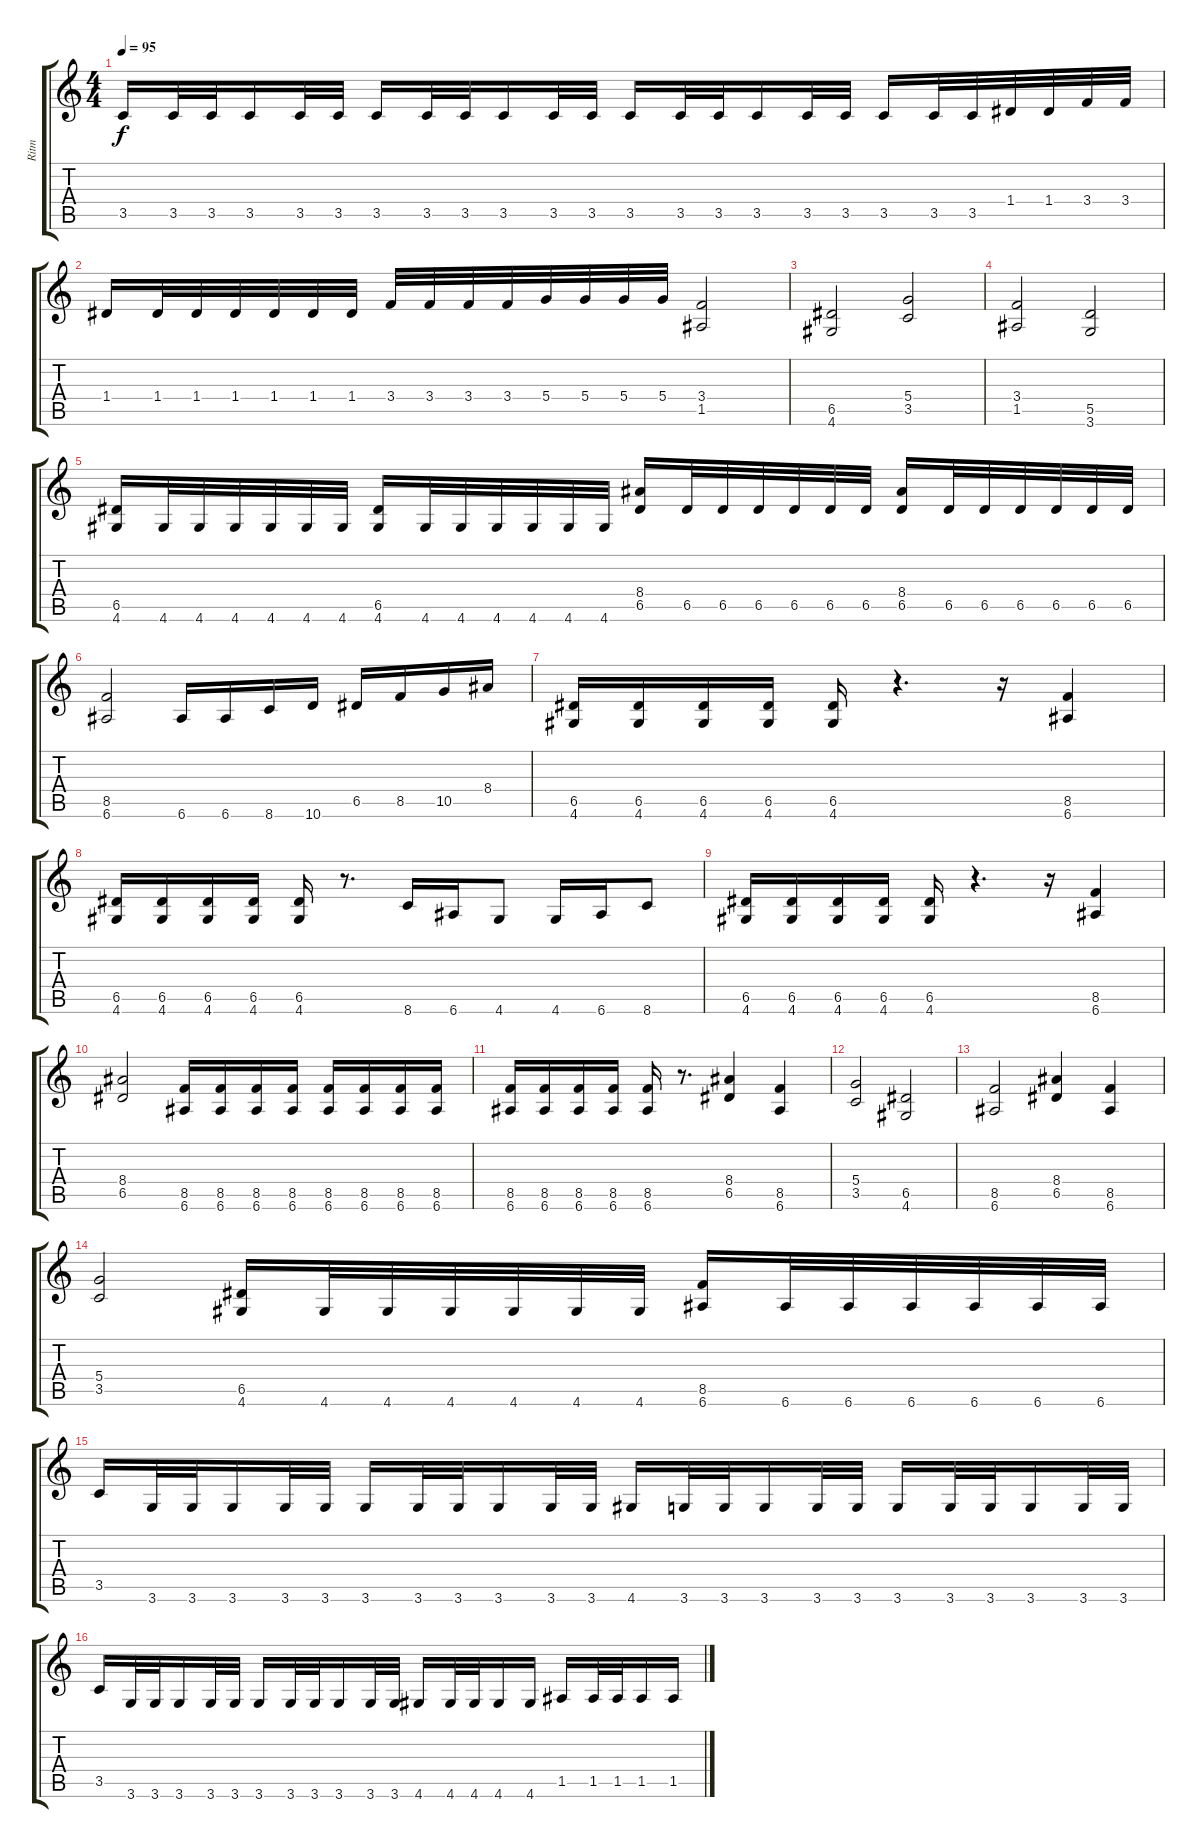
\track ("Ritm" "Ritm") {instrument distortionguitar}
\staff {score tabs}
\tuning (E4 B3 G3 D3 A2 E2) {hide}
\ts (4 4)
\tempo 95
\clef g2
\ks c
3.5.16{dy f} 3.5.32 3.5.32 3.5.16 3.5.32 3.5.32 3.5.16 3.5.32 3.5.32 3.5.16 3.5.32 3.5.32 3.5.16 3.5.32 3.5.32 3.5.16 3.5.32 3.5.32 3.5.16 3.5.32 3.5.32 1.4.32 1.4.32 3.4.32 3.4.32 |
1.4.16 1.4.32 1.4.32 1.4.32 1.4.32 1.4.32 1.4.32 3.4.32 3.4.32 3.4.32 3.4.32 5.4.32 5.4.32 5.4.32 5.4.32 (3.4 1.5).2 |
(6.5 4.6).2 (5.4 3.5).2 |
(3.4 1.5).2 (5.5 3.6).2 |
(6.5 4.6).16 4.6.32 4.6.32 4.6.32 4.6.32 4.6.32 4.6.32 (6.5 4.6).16 4.6.32 4.6.32 4.6.32 4.6.32 4.6.32 4.6.32 (8.4 6.5).16 6.5.32 6.5.32 6.5.32 6.5.32 6.5.32 6.5.32 (8.4 6.5).16 6.5.32 6.5.32 6.5.32 6.5.32 6.5.32 6.5.32 |
(8.5 6.6).2 6.6.16 6.6.16 8.6.16 10.6.16 6.5.16 8.5.16 10.5.16 8.4.16 |
(6.5 4.6).16 (6.5 4.6).16 (6.5 4.6).16 (6.5 4.6).16 (6.5 4.6).16 r.4{d} r.16 (8.5 6.6).4 |
(6.5 4.6).16 (6.5 4.6).16 (6.5 4.6).16 (6.5 4.6).16 (6.5 4.6).16 r.8{d} 8.6.16 6.6.16 4.6.8 4.6.16 6.6.16 8.6.8 |
(6.5 4.6).16 (6.5 4.6).16 (6.5 4.6).16 (6.5 4.6).16 (6.5 4.6).16 r.4{d} r.16 (8.5 6.6).4 |
(8.4 6.5).2 (8.5 6.6).16 (8.5 6.6).16 (8.5 6.6).16 (8.5 6.6).16 (8.5 6.6).16 (8.5 6.6).16 (8.5 6.6).16 (8.5 6.6).16 |
(8.5 6.6).16 (8.5 6.6).16 (8.5 6.6).16 (8.5 6.6).16 (8.5 6.6).16 r.8{d} (8.4 6.5).4 (8.5 6.6).4 |
(5.4 3.5).2 (6.5 4.6).2 |
(8.5 6.6).2 (8.4 6.5).4 (8.5 6.6).4 |
(5.4 3.5).2 (6.5 4.6).16 4.6.32 4.6.32 4.6.32 4.6.32 4.6.32 4.6.32 (8.5 6.6).16 6.6.32 6.6.32 6.6.32 6.6.32 6.6.32 6.6.32 |
3.5.16 3.6.32 3.6.32 3.6.16 3.6.32 3.6.32 3.6.16 3.6.32 3.6.32 3.6.16 3.6.32 3.6.32 4.6.16 3.6.32 3.6.32 3.6.16 3.6.32 3.6.32 3.6.16 3.6.32 3.6.32 3.6.16 3.6.32 3.6.32 |
3.5.16 3.6.32 3.6.32 3.6.16 3.6.32 3.6.32 3.6.16 3.6.32 3.6.32 3.6.16 3.6.32 3.6.32 4.6.16 4.6.32 4.6.32 4.6.16 4.6.16 1.5.16 1.5.32 1.5.32 1.5.16 1.5.16
